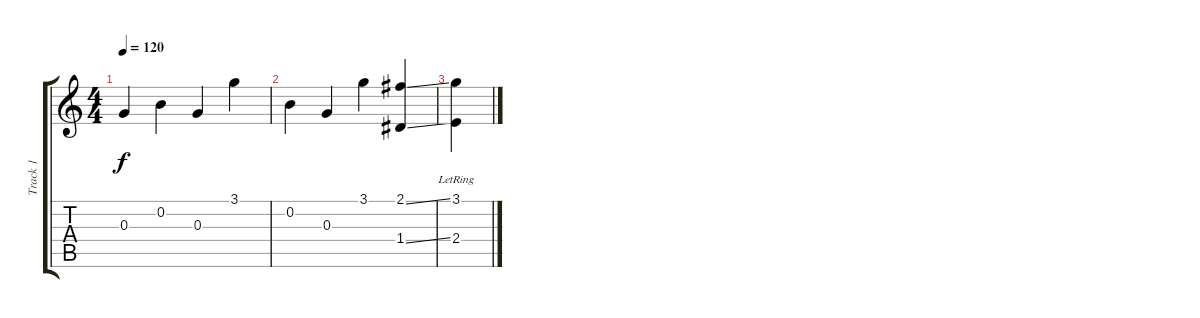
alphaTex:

\track ("Track 1" "Track 1") {instrument acousticguitarsteel}
\staff {score tabs}
\tuning (E4 B3 G3 D3 A2 E2) {hide}
\ts (4 4)
\tempo 120
\clef g2
\ks c
0.3.4{dy f} 0.2.4 0.3.4 3.1.4 |
0.2.4 0.3.4 3.1.4 (2.1{ss} 1.4{ss}).4 |
(3.1 2.4{lr}).4
